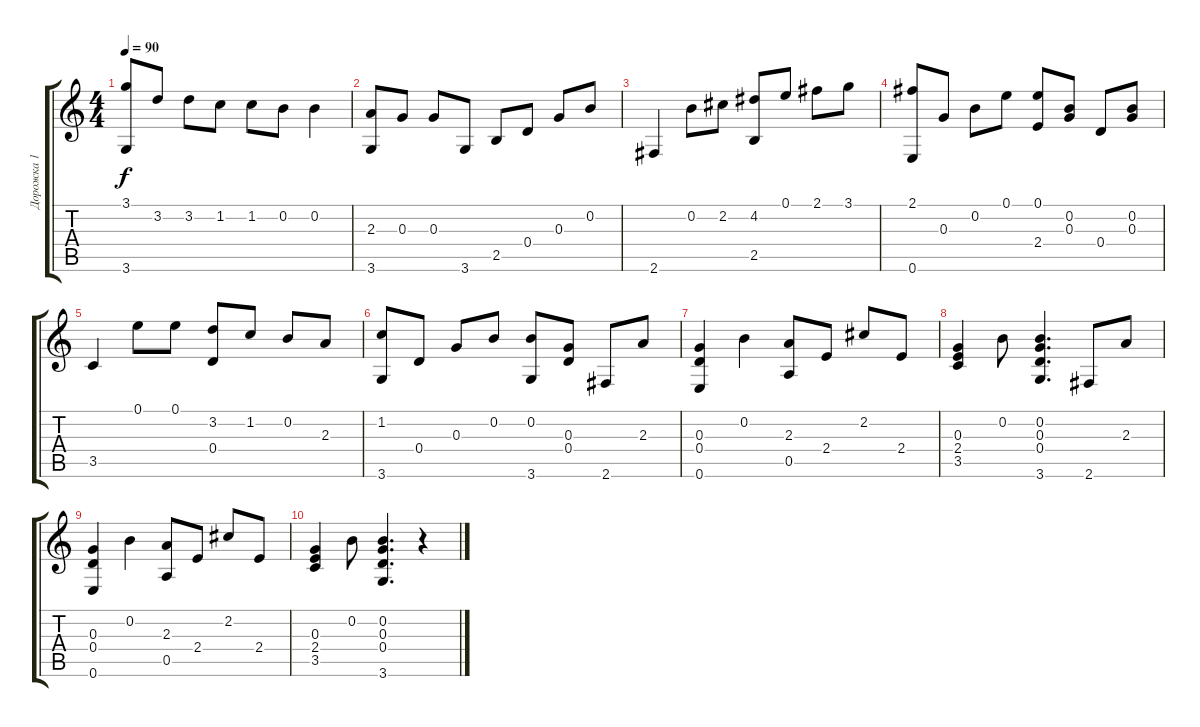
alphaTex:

\track ("Дорожка 1" "Дорожка 1") {instrument acousticguitarsteel}
\staff {score tabs}
\tuning (E4 B3 G3 D3 A2 E2) {hide}
\ts (4 4)
\tempo 90
\clef g2
\ks c
(3.1 3.6).8{dy f} 3.2.8 3.2.8 1.2.8 1.2.8 0.2.8 0.2.4 |
(2.3 3.6).8 0.3.8 0.3.8 3.6.8 2.5.8 0.4.8 0.3.8 0.2.8 |
2.6.4 0.2.8 2.2.8 (4.2 2.5).8 0.1.8 2.1.8 3.1.8 |
(2.1 0.6).8 0.3.8 0.2.8 0.1.8 (0.1 2.4).8 (0.2 0.3).8 0.4.8 (0.2 0.3).8 |
3.5.4 0.1.8 0.1.8 (3.2 0.4).8 1.2.8 0.2.8 2.3.8 |
(1.2 3.6).8 0.4.8 0.3.8 0.2.8 (0.2 3.6).8 (0.3 0.4).8 2.6.8 2.3.8 |
(0.3 0.4 0.6).4 0.2.4 (2.3 0.5).8 2.4.8 2.2.8 2.4.8 |
(0.3 2.4 3.5).4 0.2.8 (0.2 0.3 0.4 3.6).4{d} 2.6.8 2.3.8 |
(0.3 0.4 0.6).4 0.2.4 (2.3 0.5).8 2.4.8 2.2.8 2.4.8 |
(0.3 2.4 3.5).4 0.2.8 (0.2 0.3 0.4 3.6).4{d} r.4
